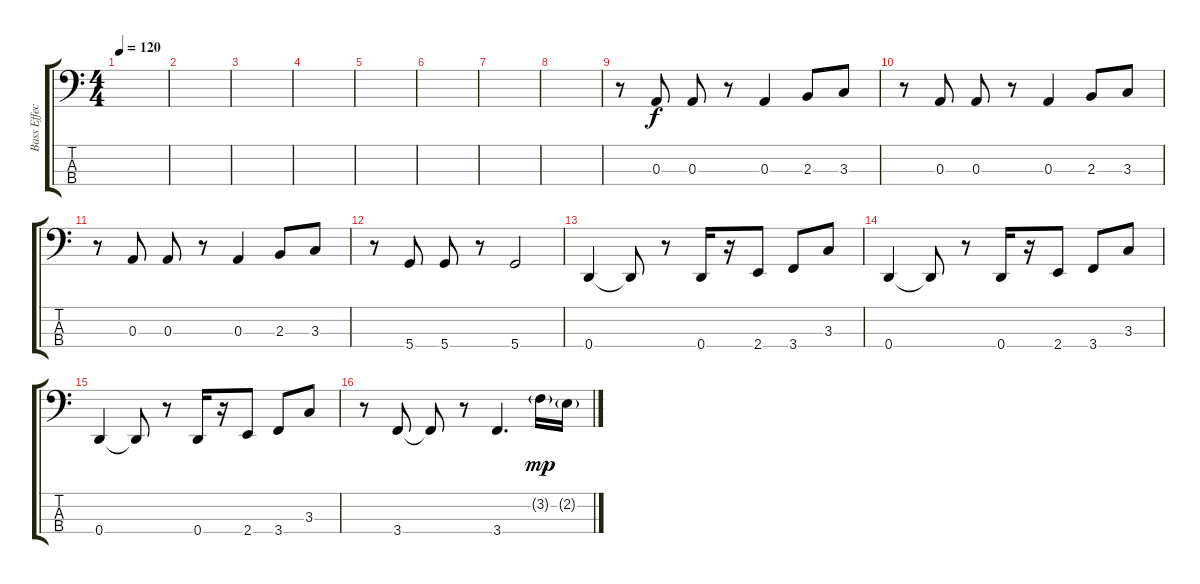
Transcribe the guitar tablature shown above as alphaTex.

\track ("Bass Effect #2" "Bass Effec") {instrument slapbass2}
\staff {score tabs}
\tuning (G2 D2 A1 D1) {hide}
\ts (4 4)
\tempo 120
\clef f4
\ks c
|
|
|
|
|
|
|
|
r.8 0.3.8 0.3.8 r.8 0.3.4 2.3.8 3.3.8 |
r.8 0.3.8 0.3.8 r.8 0.3.4 2.3.8 3.3.8 |
r.8 0.3.8 0.3.8 r.8 0.3.4 2.3.8 3.3.8 |
r.8 5.4.8 5.4.8 r.8 5.4.2 |
0.4.4 0.4{t}.8 r.8 0.4.16 r.16 2.4.8 3.4.8 3.3.8 |
0.4.4 0.4{t}.8 r.8 0.4.16 r.16 2.4.8 3.4.8 3.3.8 |
0.4.4 0.4{t}.8 r.8 0.4.16 r.16 2.4.8 3.4.8 3.3.8 |
r.8 3.4.8 3.4{t}.8 r.8 3.4.4{d} 3.2{g}.16{dy mp} 2.2{g}.16
